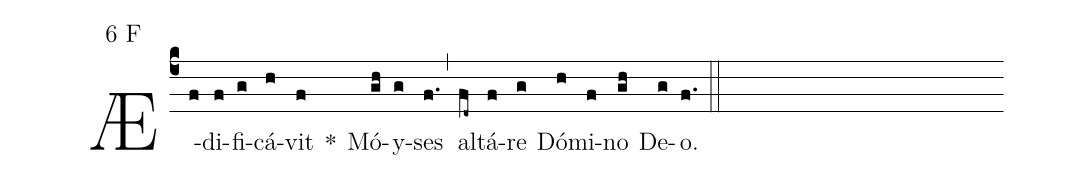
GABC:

mode:6 F;
%%
(c4)Æ(f)di(f)fi(g)cá(h)vit(f) *() Mó(gh)y(g)ses(f.) (,) al(fd~)tá(f)re(g) Dó(h)mi(f)no(gh) De(g)o.(f.) (::)
